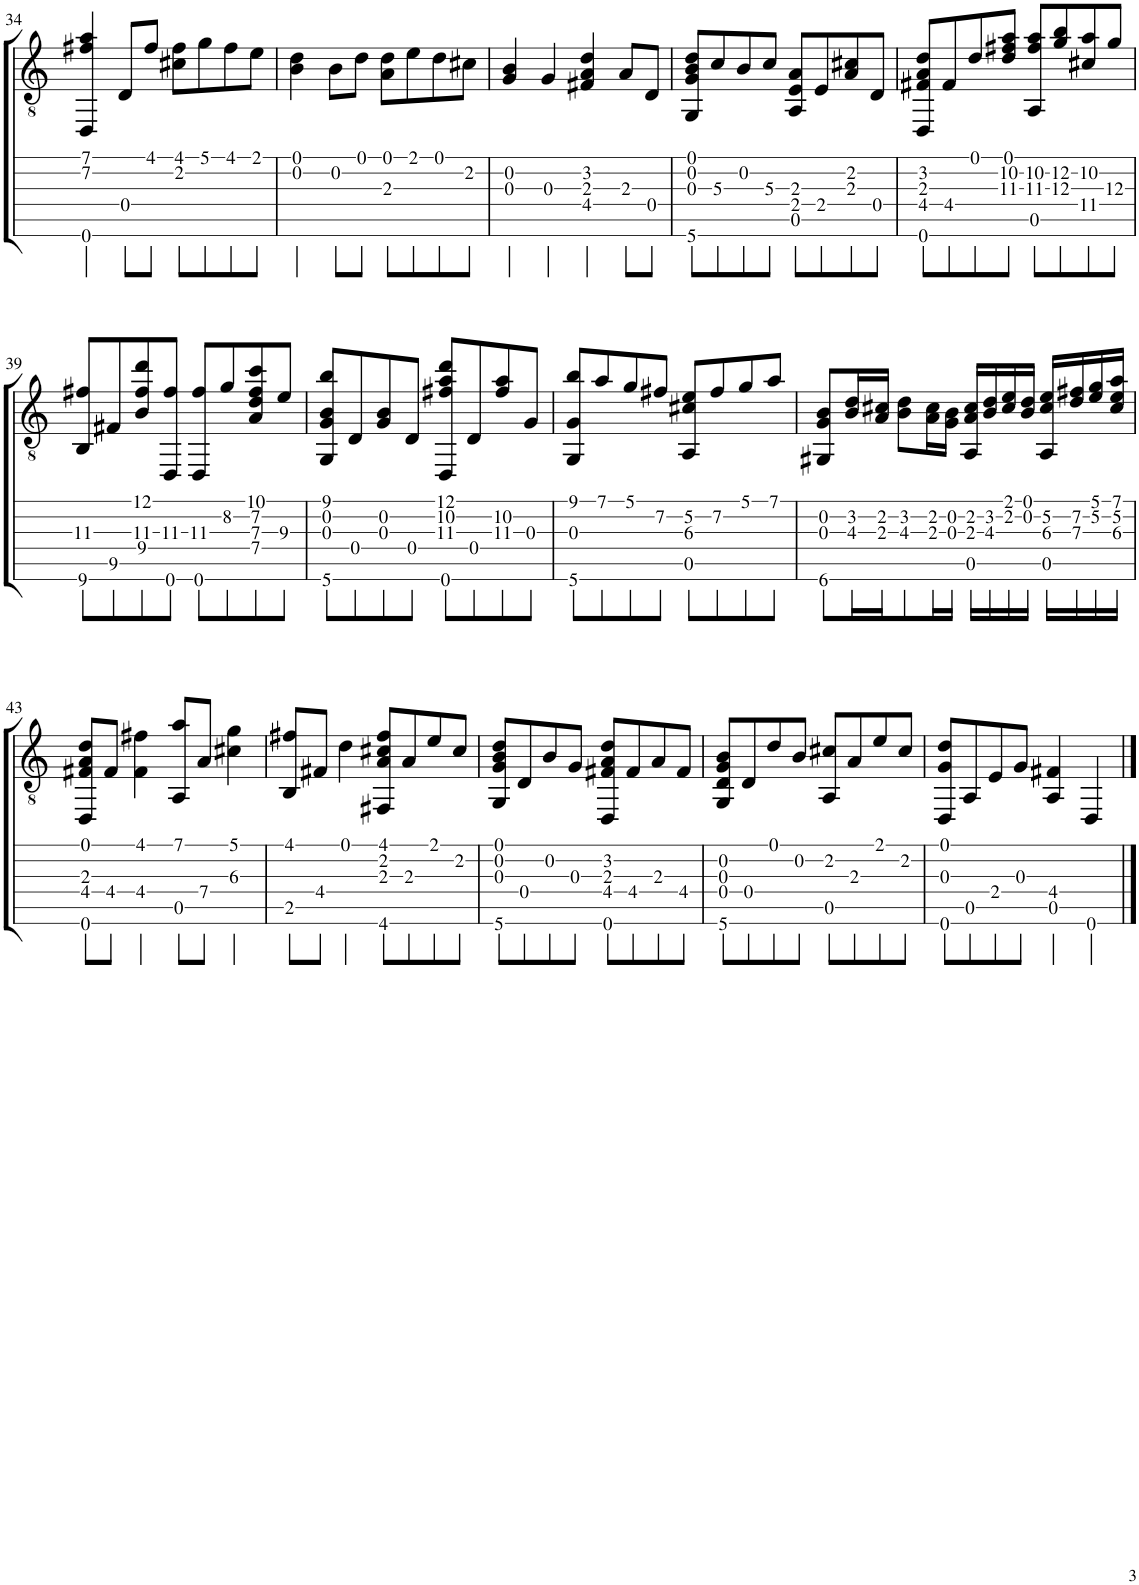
**kern	**kern
*part1	*part1
*staff2	*staff1
*I"Guitar	*
!!LO:PB:g=z
*	*clefGv2
*k[]	*k[]
*M4/4	*M4/4
=34	=34
4DD\ 4f#\ 4a\	4DD/ 4f#X/ 4a/
8D\L	8D/L
8f#\J	8f#/J
8c#\ 8f#\L	8c#X\ 8f#\L
8g\	8g\
8f#\	8f#\
8e\J	8e\J
=35	=35
4B\ 4d\	4B\ 4d\
8B\L	8B\L
8d\J	8d\J
8A\ 8d\L	8A\ 8d\L
8e\	8e\
8d\	8d\
8c#\J	8c#X\J
=36	=36
4G\ 4B\	4G/ 4B/
4G\	4G/
4F#\ 4A\ 4d\	4F#X/ 4A/ 4d/
8A\L	8A/L
8D\J	8D/J
=37	=37
8GG\ 8G\ 8B\ 8d\L	8GG/ 8G/ 8B/ 8d/L
8c\	8c/
8B\	8B/
8c\J	8c/J
8AA\ 8E\ 8A\L	8AA/ 8E/ 8A/L
8E\	8E/
8A\ 8c#\	8A/ 8c#X/
8D\J	8D/J
=38	=38
8DD\ 8F#\ 8A\ 8d\L	8DD/ 8F#X/ 8A/ 8d/L
8F#\	8F#/
8d\	8d/
8f#\ 8a\ 8d\J	8d/ 8f#X/ 8a/J
8AA\ 8f#\ 8a\L	8AA/ 8f#/ 8a/L
8g\ 8b\	8g/ 8b/
8c#\ 8a\	8c#X/ 8a/
8g\J	8g/J
!!LO:LB:g=z
=39	=39
8BB\ 8f#\L	8BB/ 8f#X/L
8F#\	8F#X/
8B\ 8f#\ 8dd\	8B/ 8f#/ 8dd/
8DD\ 8f#\J	8DD/ 8f#/J
8DD\ 8f#\L	8DD/ 8f#/L
8g\	8g/
8A\ 8d\ 8f#\ 8cc\	8A/ 8d/ 8f#/ 8cc/
8e\J	8e/J
=40	=40
8GG\ 8G\ 8B\ 8b\L	8GG/ 8G/ 8B/ 8b/L
8D\	8D/
8G\ 8B\	8G/ 8B/
8D\J	8D/J
8DD\ 8f#\ 8a\ 8dd\L	8DD/ 8f#X/ 8a/ 8dd/L
8D\	8D/
8f#\ 8a\	8f#/ 8a/
8G\J	8G/J
=41	=41
8GG\ 8G\ 8b\L	8GG/ 8G/ 8b/L
8a\	8a/
8g\	8g/
8f#\J	8f#X/J
8AA\ 8c#\ 8e\L	8AA/ 8c#X/ 8e/L
8f#\	8f#/
8g\	8g/
8a\J	8a/J
=42	=42
8GG#\ 8G\ 8B\L	8GG#X/ 8G/ 8B/L
16B\ 16d\L	16B/ 16d/L
16A\ 16c#\J	16A/ 16c#X/JJ
8B\ 8d\	8B\ 8d\L
16A\ 16c#\L	16A\ 16c#\L
16G\ 16B\JJ	16G\ 16B\JJ
16AA\ 16A\ 16c#\LL	16AA/ 16A/ 16c#/LL
16B\ 16d\	16B/ 16d/
16c#\ 16e\	16c#/ 16e/
16B\ 16d\JJ	16B/ 16d/JJ
16AA\ 16c#\ 16e\LL	16AA/ 16c#/ 16e/LL
16d\ 16f#\	16d/ 16f#X/
16e\ 16g\	16e/ 16g/
16c#\ 16e\ 16a\JJ	16c#/ 16e/ 16a/JJ
!!LO:LB:g=z
=43	=43
8DD\ 8F#\ 8A\ 8d\L	8DD/ 8F#X/ 8A/ 8d/L
8F#\J	8F#/J
4F#\ 4f#\	4F#\ 4f#X\
8AA\ 8a\L	8AA/ 8a/L
8A\J	8A/J
4c#\ 4g\	4c#X\ 4g\
=44	=44
8BB\ 8f#\L	8BB/ 8f#X/L
8F#\J	8F#X/J
4d\	4d\
8FF#\ 8A\ 8c#\ 8f#\L	8FF#X/ 8A/ 8c#X/ 8f#/L
8A\	8A/
8e\	8e/
8c#\J	8c#/J
=45	=45
8GG\ 8G\ 8B\ 8d\L	8GG/ 8G/ 8B/ 8d/L
8D\	8D/
8B\	8B/
8G\J	8G/J
8DD\ 8F#\ 8A\ 8d\L	8DD/ 8F#X/ 8A/ 8d/L
8F#\	8F#/
8A\	8A/
8F#\J	8F#/J
=46	=46
8GG\ 8D\ 8G\ 8B\L	8GG/ 8D/ 8G/ 8B/L
8D\	8D/
8d\	8d/
8B\J	8B/J
8AA\ 8c#\L	8AA/ 8c#X/L
8A\	8A/
8e\	8e/
8c#\J	8c#/J
=47	=47
8DD\ 8G\ 8d\L	8DD/ 8G/ 8d/L
8AA\	8AA/
8E\	8E/
8G\J	8G/J
4AA\ 4F#\	4AA/ 4F#X/
4DD\	4DD/
==	==
*-	*-
